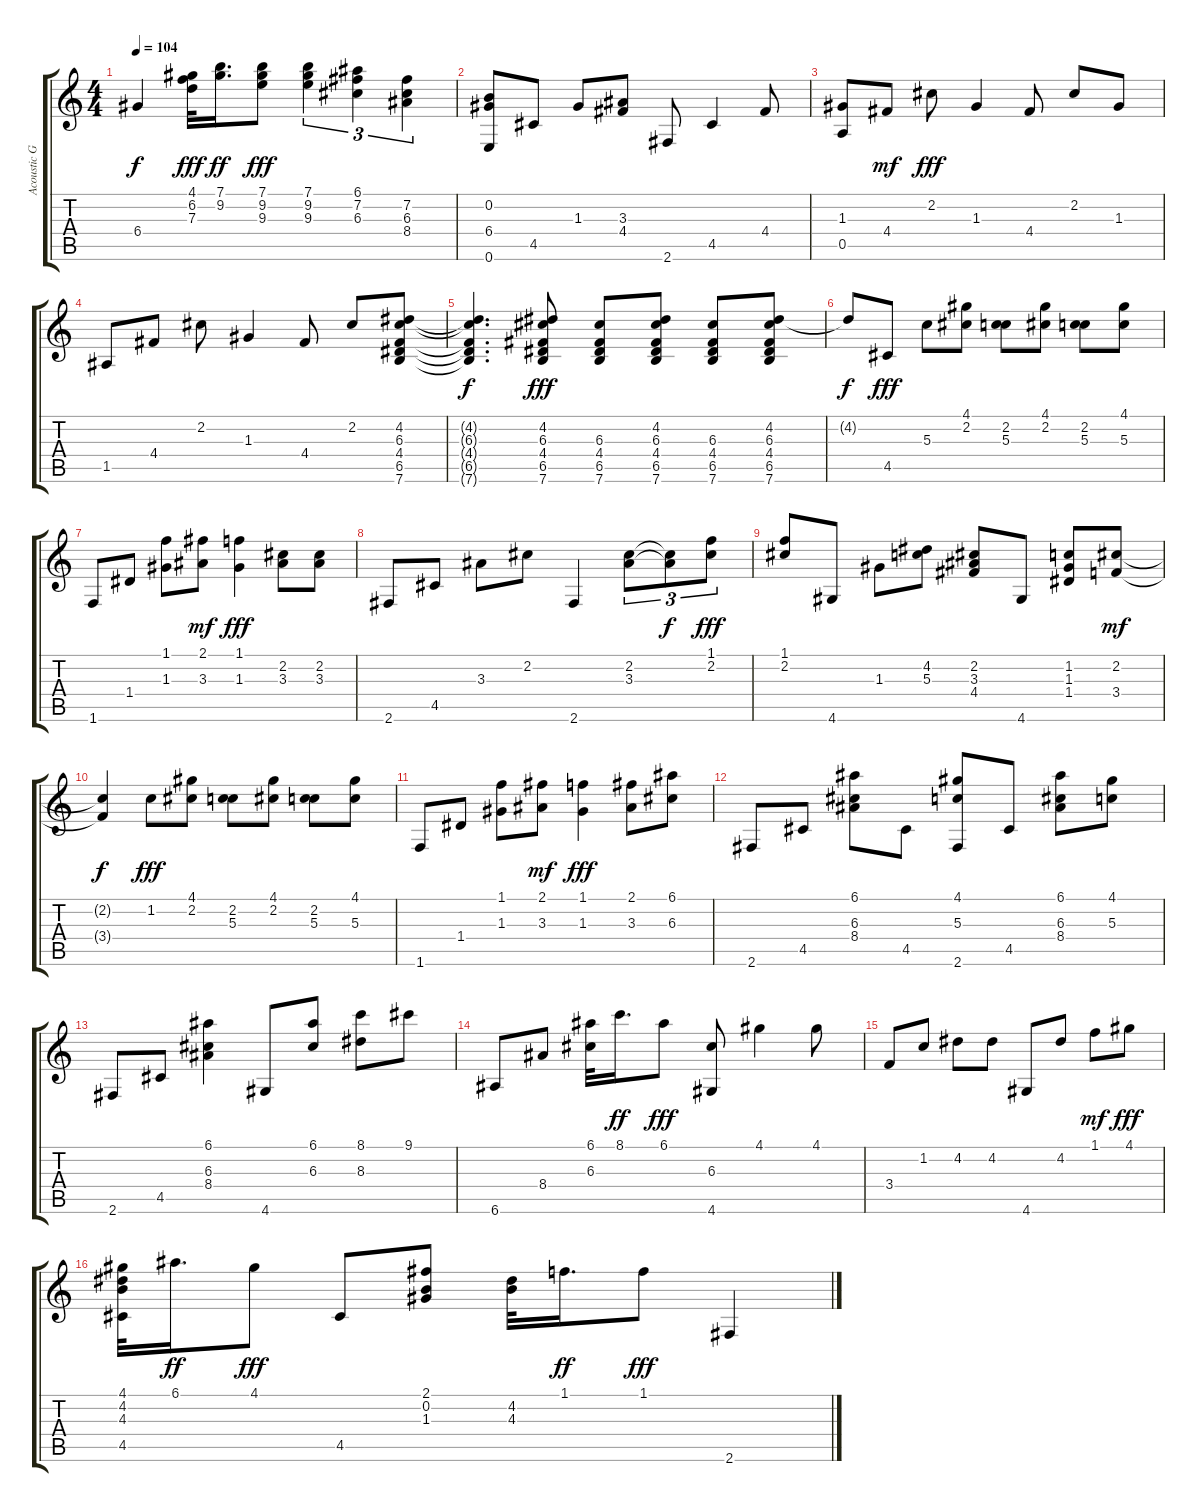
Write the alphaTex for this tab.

\track ("Acoustic Guitar" "Acoustic G") {instrument acousticguitarsteel}
\staff {score tabs}
\tuning (E4 B3 G3 D3 A2 E2) {hide}
\ts (4 4)
\tempo 104
\clef g2
\ks c
6.4{t}.4{dy f} (4.1 6.2 7.3).32{dy fff} (7.1 9.2).16{d dy ff} (7.1 9.2 9.3).8{dy fff} (7.1 9.2 9.3).4{tu (3 2)} (6.1 7.2 6.3).4{tu (3 2)} (7.2 6.3 8.4).4{tu (3 2)} |
(0.2 6.4 0.6).8 4.5.8 1.3.8 (3.3 4.4).8 2.6.8 4.5.4 4.4.8 |
(1.3 0.5).8 4.4.8{dy mf} 2.2.8{dy fff} 1.3.4 4.4.8 2.2.8 1.3.8 |
1.5.8 4.4.8 2.2.8 1.3.4 4.4.8 2.2.8 (4.2 6.3 4.4 6.5 7.6).8 |
(4.2{t} 6.3{t} 4.4{t} 6.5{t} 7.6{t}).4{d dy f} (4.2 6.3 4.4 6.5 7.6).8{dy fff} (6.3 4.4 6.5 7.6).8 (4.2 6.3 4.4 6.5 7.6).8 (6.3 4.4 6.5 7.6).8 (4.2 6.3 4.4 6.5 7.6).8 |
4.2{t}.8{dy f} 4.5.8{dy fff} 5.3.8 (4.1 2.2).8 (2.2 5.3).8 (4.1 2.2).8 (2.2 5.3).8 (4.1 5.3).8 |
1.6.8 1.4.8 (1.1 1.3).8 (2.1 3.3).8{dy mf} (1.1 1.3).4{dy fff} (2.2 3.3).8 (2.2 3.3).8 |
2.6.8 4.5.8 3.3.8 2.2.8 2.6.4 (2.2 3.3).8{tu (3 2)} (2.2{t} 3.3{t}).8{tu (3 2) dy f} (1.1 2.2).8{tu (3 2) dy fff} |
(1.1 2.2).8 4.6.8 1.3.8 (4.2 5.3).8 (2.2 3.3 4.4).8 4.6.8 (1.2 1.3 1.4).8 (2.2 3.4).8{dy mf} |
(2.2{t} 3.4{t}).4{dy f} 1.2.8{dy fff} (4.1 2.2).8 (2.2 5.3).8 (4.1 2.2).8 (2.2 5.3).8 (4.1 5.3).8 |
1.6.8 1.4.8 (1.1 1.3).8 (2.1 3.3).8{dy mf} (1.1 1.3).4{dy fff} (2.1 3.3).8 (6.1 6.3).8 |
2.6.8 4.5.8 (6.1 6.3 8.4).8 4.5.8 (4.1 5.3 2.6).8 4.5.8 (6.1 6.3 8.4).8 (4.1 5.3).8 |
2.6.8 4.5.8 (6.1 6.3 8.4).4 4.6.8 (6.1 6.3).8 (8.1 8.3).8 9.1.8 |
6.6.8 8.4.8 (6.1 6.3).32 8.1.16{d dy ff} 6.1.8{dy fff} (6.3 4.6).8 4.1.4 4.1.8 |
3.4.8 1.2.8 4.2.8 4.2.8 4.6.8 4.2.8 1.1.8{dy mf} 4.1.8{dy fff} |
(4.1 4.2 4.3 4.5).32 6.1.16{d dy ff} 4.1.8{dy fff} 4.5.8 (2.1 0.2 1.3).8 (4.2 4.3).32 1.1.16{d dy ff} 1.1.8{dy fff} 2.6.4
